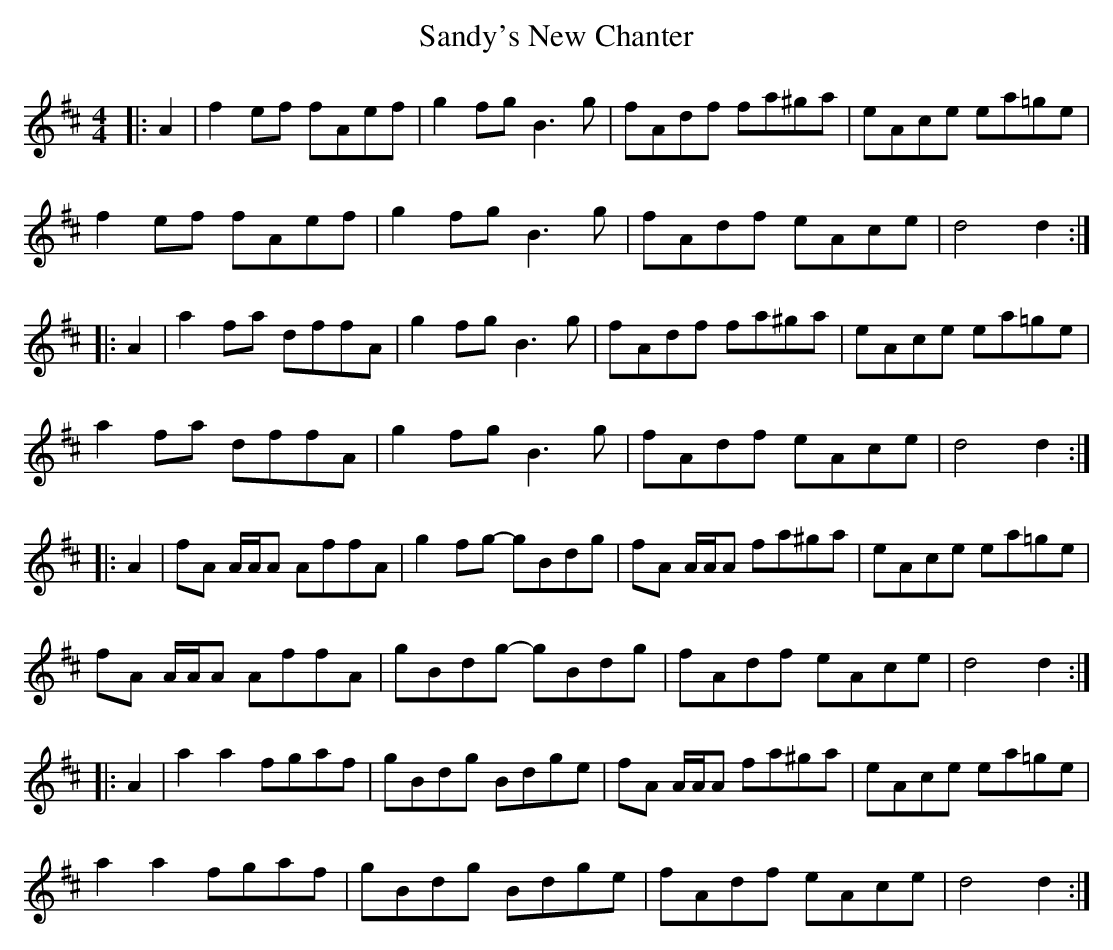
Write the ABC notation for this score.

X:1
T: Sandy's New Chanter
M: 4/4
L: 1/8
K: Dmaj
|:A2|f2ef fAef|g2fg B3g|fAdf fa^ga|eAce ea=ge|
f2ef fAef|g2fg B3g|fAdf eAce|d4 d2:|
|:A2|a2fa dffA|g2fg B3g|fAdf fa^ga|eAce ea=ge|
a2fa dffA|g2fg B3g|fAdf eAce|d4 d2:|
|:A2|fA A/A/A AffA|g2fg- gBdg|fA A/A/A fa^ga|eAce ea=ge|
fA A/A/A AffA|gBdg- gBdg|fAdf eAce|d4 d2:|
|:A2|a2a2 fgaf|gBdg Bdge|fA A/A/A fa^ga|eAce ea=ge|
a2a2 fgaf|gBdg Bdge|fAdf eAce|d4 d2:|
